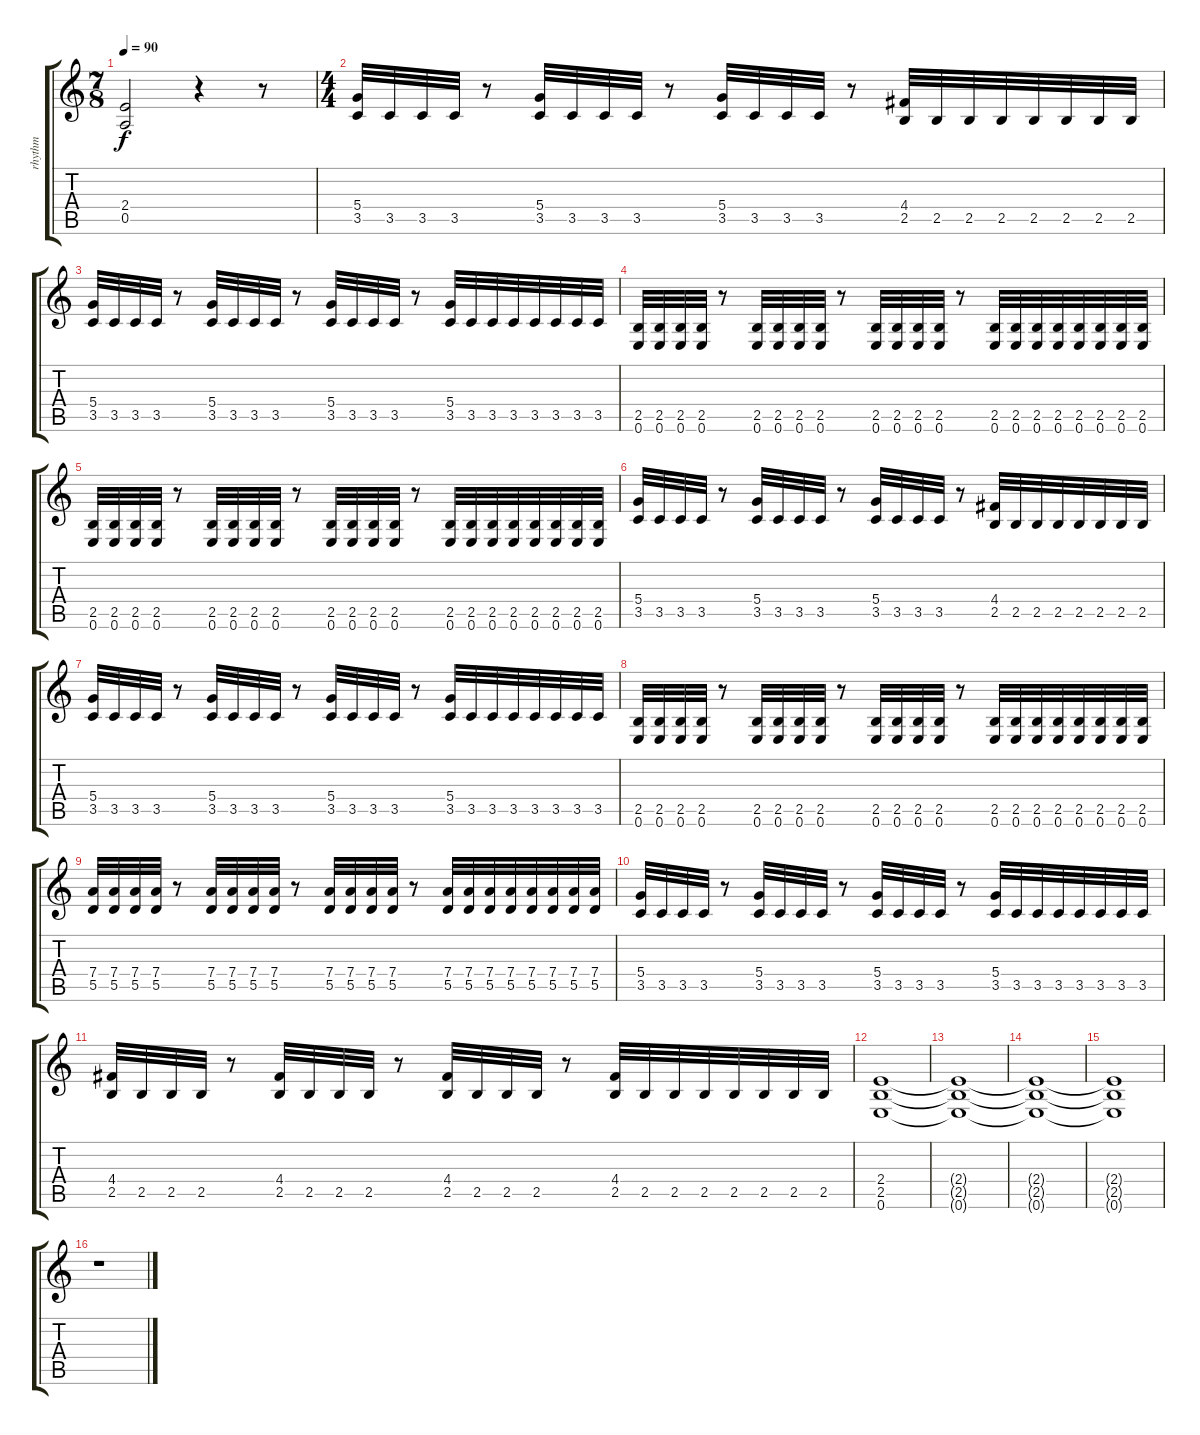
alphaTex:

\track ("rhythm" "rhythm") {instrument distortionguitar}
\staff {score tabs}
\tuning (E4 B3 G3 D3 A2 E2) {hide}
\ts (7 8)
\tempo 90
\clef g2
\ks c
(2.4{t} 0.5{t}).2{dy f} r.4 r.8 |
\ts (4 4)
(5.4 3.5).32{volume 10} 3.5.32 3.5.32 3.5.32 r.8 (5.4 3.5).32 3.5.32 3.5.32 3.5.32 r.8 (5.4 3.5).32 3.5.32 3.5.32 3.5.32 r.8 (4.4 2.5).32 2.5.32 2.5.32 2.5.32 2.5.32 2.5.32 2.5.32 2.5.32 |
(5.4 3.5).32 3.5.32 3.5.32 3.5.32 r.8 (5.4 3.5).32 3.5.32 3.5.32 3.5.32 r.8 (5.4 3.5).32 3.5.32 3.5.32 3.5.32 r.8 (5.4 3.5).32 3.5.32 3.5.32 3.5.32 3.5.32 3.5.32 3.5.32 3.5.32 |
(2.5 0.6).32 (2.5 0.6).32 (2.5 0.6).32 (2.5 0.6).32 r.8 (2.5 0.6).32 (2.5 0.6).32 (2.5 0.6).32 (2.5 0.6).32 r.8 (2.5 0.6).32 (2.5 0.6).32 (2.5 0.6).32 (2.5 0.6).32 r.8 (2.5 0.6).32 (2.5 0.6).32 (2.5 0.6).32 (2.5 0.6).32 (2.5 0.6).32 (2.5 0.6).32 (2.5 0.6).32 (2.5 0.6).32 |
(2.5 0.6).32 (2.5 0.6).32 (2.5 0.6).32 (2.5 0.6).32 r.8 (2.5 0.6).32 (2.5 0.6).32 (2.5 0.6).32 (2.5 0.6).32 r.8 (2.5 0.6).32 (2.5 0.6).32 (2.5 0.6).32 (2.5 0.6).32 r.8 (2.5 0.6).32 (2.5 0.6).32 (2.5 0.6).32 (2.5 0.6).32 (2.5 0.6).32 (2.5 0.6).32 (2.5 0.6).32 (2.5 0.6).32 |
(5.4 3.5).32{volume 10} 3.5.32 3.5.32 3.5.32 r.8 (5.4 3.5).32 3.5.32 3.5.32 3.5.32 r.8 (5.4 3.5).32 3.5.32 3.5.32 3.5.32 r.8 (4.4 2.5).32 2.5.32 2.5.32 2.5.32 2.5.32 2.5.32 2.5.32 2.5.32 |
(5.4 3.5).32 3.5.32 3.5.32 3.5.32 r.8 (5.4 3.5).32 3.5.32 3.5.32 3.5.32 r.8 (5.4 3.5).32 3.5.32 3.5.32 3.5.32 r.8 (5.4 3.5).32 3.5.32 3.5.32 3.5.32 3.5.32 3.5.32 3.5.32 3.5.32 |
(2.5 0.6).32 (2.5 0.6).32 (2.5 0.6).32 (2.5 0.6).32 r.8 (2.5 0.6).32 (2.5 0.6).32 (2.5 0.6).32 (2.5 0.6).32 r.8 (2.5 0.6).32 (2.5 0.6).32 (2.5 0.6).32 (2.5 0.6).32 r.8 (2.5 0.6).32 (2.5 0.6).32 (2.5 0.6).32 (2.5 0.6).32 (2.5 0.6).32 (2.5 0.6).32 (2.5 0.6).32 (2.5 0.6).32 |
(7.4 5.5).32 (7.4 5.5).32 (7.4 5.5).32 (7.4 5.5).32 r.8 (7.4 5.5).32 (7.4 5.5).32 (7.4 5.5).32 (7.4 5.5).32 r.8 (7.4 5.5).32 (7.4 5.5).32 (7.4 5.5).32 (7.4 5.5).32 r.8 (7.4 5.5).32 (7.4 5.5).32 (7.4 5.5).32 (7.4 5.5).32 (7.4 5.5).32 (7.4 5.5).32 (7.4 5.5).32 (7.4 5.5).32 |
(5.4 3.5).32 3.5.32 3.5.32 3.5.32 r.8 (5.4 3.5).32 3.5.32 3.5.32 3.5.32 r.8 (5.4 3.5).32 3.5.32 3.5.32 3.5.32 r.8 (5.4 3.5).32 3.5.32 3.5.32 3.5.32 3.5.32 3.5.32 3.5.32 3.5.32 |
(4.4 2.5).32{volume 10} 2.5.32 2.5.32 2.5.32 r.8 (4.4 2.5).32 2.5.32 2.5.32 2.5.32 r.8 (4.4 2.5).32 2.5.32 2.5.32 2.5.32 r.8 (4.4 2.5).32 2.5.32 2.5.32 2.5.32 2.5.32 2.5.32 2.5.32 2.5.32 |
(2.4 2.5 0.6).1{volume 4} |
(2.4{t} 2.5{t} 0.6{t}).1 |
(2.4{t} 2.5{t} 0.6{t}).1 |
(2.4{t} 2.5{t} 0.6{t}).1 |
r.1
